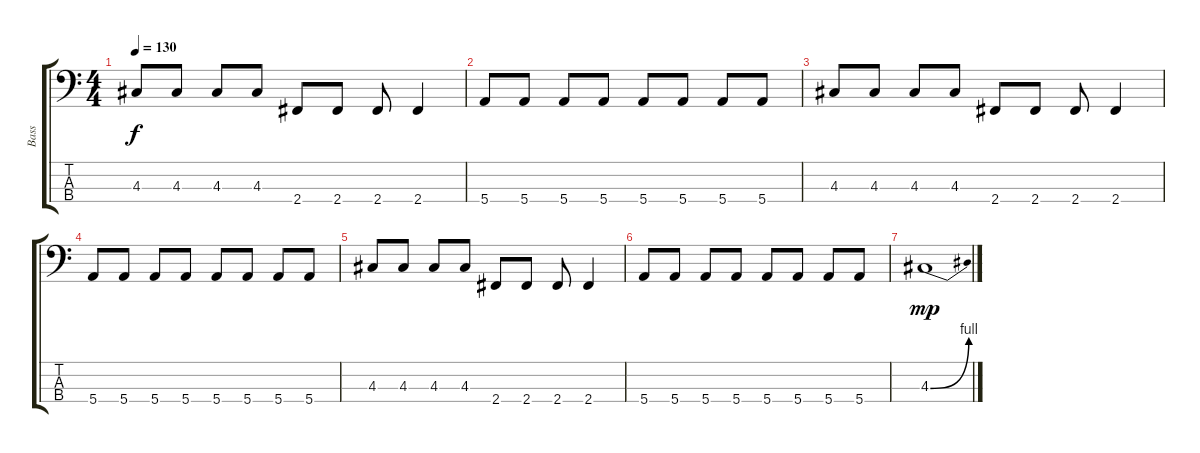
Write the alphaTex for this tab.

\track ("Bass" "Bass") {instrument electricbasspick}
\staff {score tabs}
\tuning (G2 D2 A1 E1) {hide}
\ts (4 4)
\tempo 130
\clef f4
\ks c
4.3.8{dy f} 4.3.8 4.3.8 4.3.8 2.4.8 2.4.8 2.4.8 2.4.4 |
5.4.8 5.4.8 5.4.8 5.4.8 5.4.8 5.4.8 5.4.8 5.4.8 |
4.3.8 4.3.8 4.3.8 4.3.8 2.4.8 2.4.8 2.4.8 2.4.4 |
5.4.8 5.4.8 5.4.8 5.4.8 5.4.8 5.4.8 5.4.8 5.4.8 |
4.3.8 4.3.8 4.3.8 4.3.8 2.4.8 2.4.8 2.4.8 2.4.4 |
5.4.8 5.4.8 5.4.8 5.4.8 5.4.8 5.4.8 5.4.8 5.4.8 |
4.3{be (bend 0 0 60 4)}.1{dy mp}
